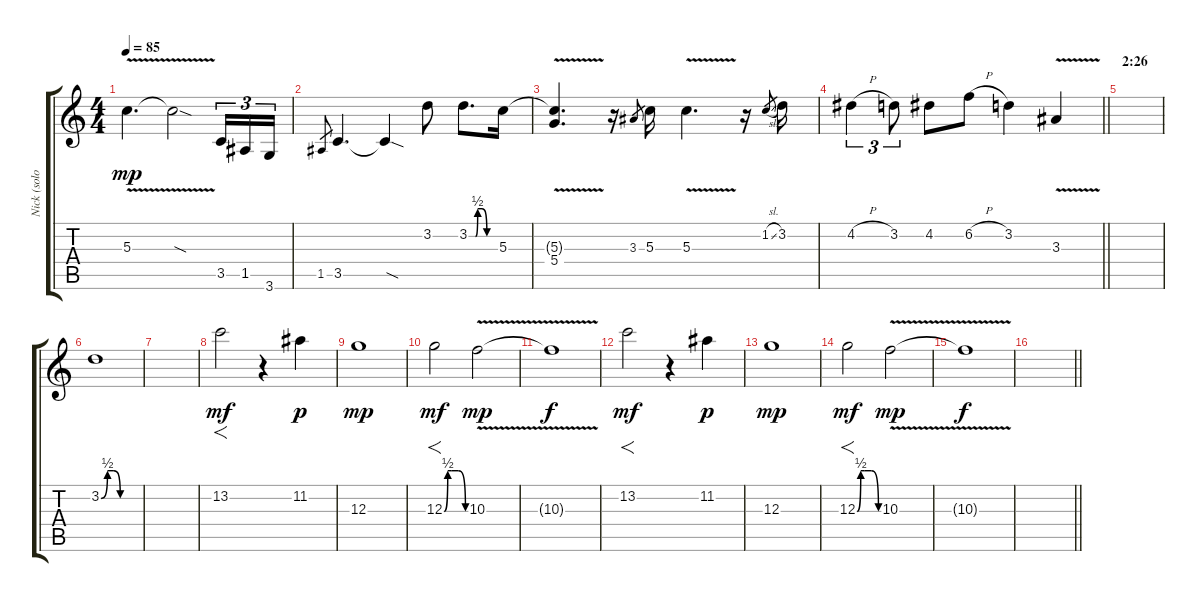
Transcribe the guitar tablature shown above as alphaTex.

\track ("Nick (solo guitar)" "Nick (solo") {instrument electricguitarjazz}
\staff {score tabs}
\tuning (E4 B3 G3 D3 A2 E2) {hide}
\ts (4 4)
\tempo 85
\clef g2
\ks c
5.3{v}.4{d dy mp} 5.3{sod t}.2 3.5.16{tu (3 2)} 1.5.16{tu (3 2)} 3.6.16{tu (3 2)} |
1.5.8{gr} 3.5.4{d} 3.5{sod t}.4 3.2.8 3.2{be (custom 0 0 15 0 20 2 30 2 41 0 60 0)}.8{d} 5.3.16 |
(5.3{t} 5.4{v}).4{d} r.16 3.3.8{gr} 5.3.16 5.3{v}.4{d} r.16 1.2{sl}.8{gr} 3.2.16 |
\barLineRight lightlight
4.2{h}.4{tu (3 2)} 3.2.8{tu (3 2)} 4.2.8 6.2{h}.8 3.2.4 3.3{v}.4 |
\section ("" "2:26")
|
3.2{be (custom 0 0 10 2 20 2 30 0 60 0)}.1 |
|
13.2.2{f dy mf} r.4 11.2.4{dy p} |
12.3.1{dy mp} |
12.3{be (custom 0 0 10 2 20 2 40 2 60 0)}.2{f dy mf} 10.3{v}.2{dy mp} |
10.3{t}.1{dy f} |
13.2.2{f dy mf} r.4 11.2.4{dy p} |
12.3.1{dy mp} |
12.3{be (custom 0 0 10 2 20 2 40 2 60 0)}.2{f dy mf} 10.3{v}.2{dy mp} |
10.3{t}.1{dy f} |
\barLineRight lightlight
